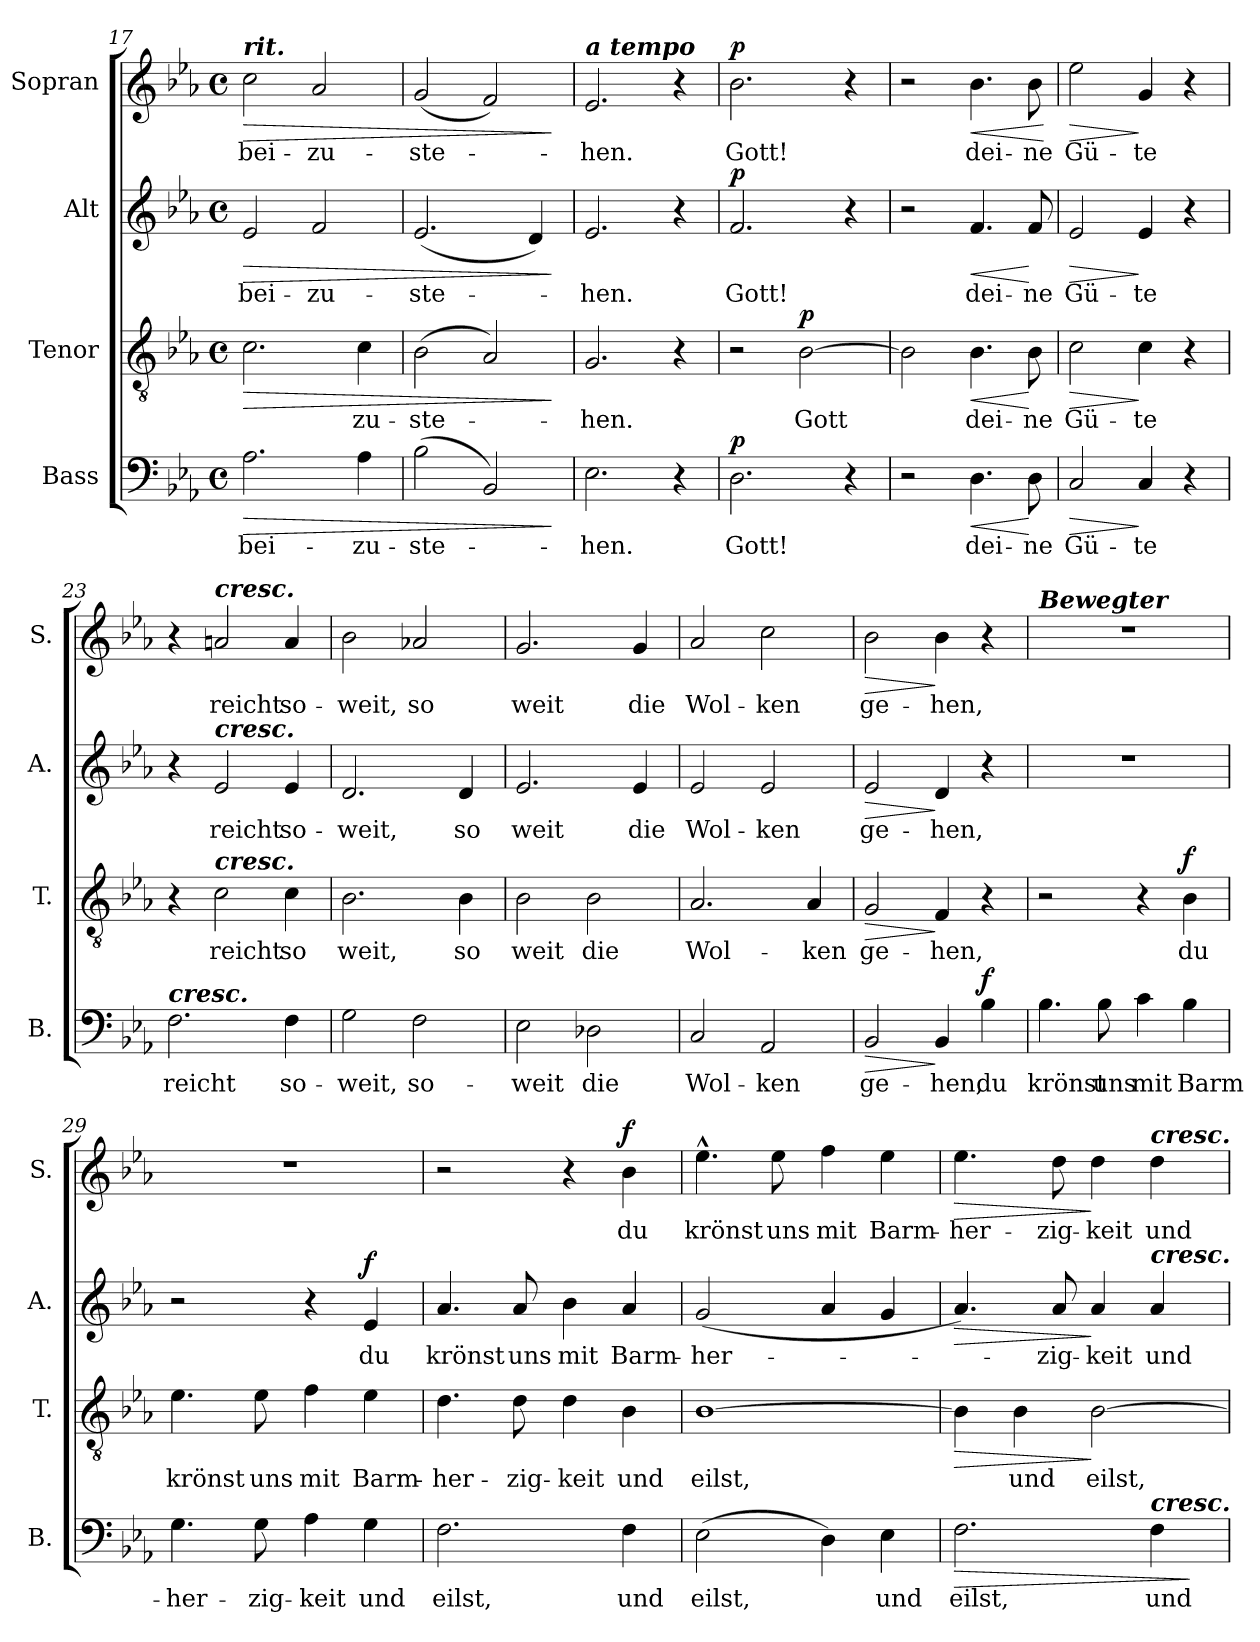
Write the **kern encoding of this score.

**kern	**text	**dynam	**kern	**text	**dynam	**kern	**text	**dynam	**kern	**text	**dynam
*part4	*part4	*part4	*part3	*part3	*part3	*part2	*part2	*part2	*part1	*part1	*part1
*staff4	*staff4	*staff4	*staff3	*staff3	*staff3	*staff2	*staff2	*staff2	*staff1	*staff1	*staff1
*I"Bass	*	*	*I"Tenor	*	*	*I"Alt	*	*	*I"Sopran	*	*
*I'B.	*	*	*I'T.	*	*	*I'A.	*	*	*I'S.	*	*
*clefF4	*	*	*clefGv2	*	*	*clefG2	*	*	*clefG2	*	*
*k[b-e-a-]	*	*	*k[b-e-a-]	*	*	*k[b-e-a-]	*	*	*k[b-e-a-]	*	*
*E-:	*	*	*E-:	*	*	*E-:	*	*	*E-:	*	*
*M4/4	*	*	*M4/4	*	*	*M4/4	*	*	*M4/4	*	*
*met(c)	*	*	*met(c)	*	*	*met(c)	*	*	*met(c)	*	*
=17	=17	=17	=17	=17	=17	=17	=17	=17	=17	=17	=17
!	!	!	!	!	!	!	!	!	!LO:TX:a:Bi:t=rit.	!	!
!	!LO:LY:b	!LO:HP:b	!	!	!LO:HP:b	!	!LO:LY:b	!LO:HP:b	!	!LO:LY:b	!LO:HP:b
2.A-\	bei-	>	2.c\	.	>	2e-/	bei-	>	2cc\	bei-	>
!	!	!	!	!	!	!	!LO:LY:b	!	!	!LO:LY:b	!
.	.	.	.	.	.	2f/	-zu-	.	2a-/	-zu-	.
!	!LO:LY:b	!	!	!LO:LY:b	!	!	!	!	!	!	!
4A-\	-zu-	.	4c\	-zu-	.	.	.	.	.	.	.
=18	=18	=18	=18	=18	=18	=18	=18	=18	=18	=18	=18
!	!LO:LY:b	!	!	!LO:LY:b	!	!	!LO:LY:b	!	!	!LO:LY:b	!
(>2B-\	-ste-	.	(>2B-\	-ste-	.	(<2.e-/	-ste-	.	(<2g/	-ste-	.
2BB-/)	.	.	2A-/)	.	.	.	.	.	2f/)	.	.
.	.	.	.	.	.	4d/)	.	.	.	.	.
.	.	]	.	.	]	.	.	]	.	.	]
=19	=19	=19	=19	=19	=19	=19	=19	=19	=19	=19	=19
!	!	!	!	!	!	!	!	!	!LO:TX:a:Bi:t=a tempo	!	!
!	!LO:LY:b	!	!	!LO:LY:b	!	!	!LO:LY:b	!	!	!LO:LY:b	!
2.E-\	-hen.	.	2.G/	-hen.	.	2.e-/	-hen.	.	2.e-/	-hen.	.
4r	.	.	4r	.	.	4r	.	.	4r	.	.
=20	=20	=20	=20	=20	=20	=20	=20	=20	=20	=20	=20
!	!LO:LY:b	!LO:DY:a	!	!	!	!	!LO:LY:b	!LO:DY:a	!	!LO:LY:b	!LO:DY:a
2.D\	Gott!	p	2r	.	.	2.f/	Gott!	p	2.b-\	Gott!	p
!	!	!	!	!LO:LY:b	!LO:DY:a	!	!	!	!	!	!
.	.	.	[2B-\	Gott	p	.	.	.	.	.	.
4r	.	.	.	.	.	4r	.	.	4r	.	.
!!LO:PB:g=z
=21	=21	=21	=21	=21	=21	=21	=21	=21	=21	=21	=21
2r	.	.	2B-\]	.	.	2r	.	.	2r	.	.
!	!LO:LY:b	!LO:HP:b	!	!LO:LY:b	!LO:HP:b	!	!LO:LY:b	!LO:HP:b	!	!LO:LY:b	!LO:HP:b
4.D\	dei-	<	4.B-\	dei-	<	4.f/	dei-	<	4.b-\	dei-	<
!	!LO:LY:b	!	!	!LO:LY:b	!	!	!LO:LY:b	!	!	!LO:LY:b	!
8D\	-ne	[	8B-\	-ne	[	8f/	-ne	[	8b-\	-ne	.
.	.	.	.	.	.	.	.	.	.	.	[
=22	=22	=22	=22	=22	=22	=22	=22	=22	=22	=22	=22
!	!LO:LY:b	!LO:HP:b	!	!LO:LY:b	!LO:HP:b	!	!LO:LY:b	!LO:HP:b	!	!LO:LY:b	!LO:HP:b
2C/	Gü-	>	2c\	Gü-	>	2e-/	Gü-	>	2ee-\	Gü-	>
!	!LO:LY:b	!	!	!LO:LY:b	!	!	!LO:LY:b	!	!	!LO:LY:b	!
4C/	-te	]	4c\	-te	]	4e-/	-te	]	4g/	-te	]
4r	.	.	4r	.	.	4r	.	.	4r	.	.
=23	=23	=23	=23	=23	=23	=23	=23	=23	=23	=23	=23
!LO:TX:a:Bi:t=cresc.	!	!	!	!	!	!	!	!	!	!	!
!	!LO:LY:b	!	!	!	!	!	!	!	!	!	!
2.F\	reicht	.	4r	.	.	4r	.	.	4r	.	.
!	!	!	!	!	!	!	!	!	!LO:TX:a:Bi:t=cresc.	!	!
!	!	!	!	!	!	!LO:TX:a:Bi:t=cresc.	!	!	!	!	!
!	!	!	!LO:TX:a:Bi:t=cresc.	!	!	!	!	!	!	!	!
!	!	!	!	!LO:LY:b	!	!	!LO:LY:b	!	!	!LO:LY:b	!
.	.	.	2c\	reicht	.	2e-/	reicht	.	2an/	reicht	.
!	!LO:LY:b	!	!	!LO:LY:b	!	!	!LO:LY:b	!	!	!LO:LY:b	!
4F\	so-	.	4c\	so	.	4e-/	so-	.	4a/	so-	.
=24	=24	=24	=24	=24	=24	=24	=24	=24	=24	=24	=24
!	!LO:LY:b	!	!	!LO:LY:b	!	!	!LO:LY:b	!	!	!LO:LY:b	!
2G\	-weit,	.	2.B-\	weit,	.	2.d/	-weit,	.	2b-\	-weit,	.
!	!LO:LY:b	!	!	!	!	!	!	!	!	!LO:LY:b	!
2F\	so-	.	.	.	.	.	.	.	2a-X/	so	.
!	!	!	!	!LO:LY:b	!	!	!LO:LY:b	!	!	!	!
.	.	.	4B-\	so	.	4d/	so	.	.	.	.
=25	=25	=25	=25	=25	=25	=25	=25	=25	=25	=25	=25
!	!LO:LY:b	!	!	!LO:LY:b	!	!	!LO:LY:b	!	!	!LO:LY:b	!
2E-\	-weit	.	2B-\	weit	.	2.e-/	weit	.	2.g/	weit	.
!	!LO:LY:b	!	!	!LO:LY:b	!	!	!	!	!	!	!
2D-X\	die	.	2B-\	die	.	.	.	.	.	.	.
!	!	!	!	!	!	!	!LO:LY:b	!	!	!LO:LY:b	!
.	.	.	.	.	.	4e-/	die	.	4g/	die	.
=26	=26	=26	=26	=26	=26	=26	=26	=26	=26	=26	=26
!	!LO:LY:b	!	!	!LO:LY:b	!	!	!LO:LY:b	!	!	!LO:LY:b	!
2C/	Wol-	.	2.A-/	Wol-	.	2e-/	Wol-	.	2a-/	Wol-	.
!	!LO:LY:b	!	!	!	!	!	!LO:LY:b	!	!	!LO:LY:b	!
2AA-/	-ken	.	.	.	.	2e-/	-ken	.	2cc\	-ken	.
!	!	!	!	!LO:LY:b	!	!	!	!	!	!	!
.	.	.	4A-/	-ken	.	.	.	.	.	.	.
=27	=27	=27	=27	=27	=27	=27	=27	=27	=27	=27	=27
!	!LO:LY:b	!LO:HP:b	!	!LO:LY:b	!LO:HP:b	!	!LO:LY:b	!LO:HP:b	!	!LO:LY:b	!LO:HP:b
2BB-/	ge-	>	2G/	ge-	>	2e-/	ge-	>	2b-\	ge-	>
!	!LO:LY:b	!	!	!LO:LY:b	!	!	!LO:LY:b	!	!	!LO:LY:b	!
4BB-/	-hen,	]	4F/	-hen,	]	4d/	-hen,	]	4b-\	-hen,	]
!	!LO:LY:b	!LO:DY:a	!	!	!	!	!	!	!	!	!
4B-\	du	f	4r	.	.	4r	.	.	4r	.	.
!!LO:LB:g=z
=28	=28	=28	=28	=28	=28	=28	=28	=28	=28	=28	=28
!	!	!	!	!	!	!	!	!	!LO:TX:a:Bi:t=Bewegter	!	!
!	!LO:LY:b	!	!	!	!	!	!	!	!	!	!
4.B-\	krönst	.	2r	.	.	1r	.	.	1r	.	.
!	!LO:LY:b	!	!	!	!	!	!	!	!	!	!
8B-\	uns	.	.	.	.	.	.	.	.	.	.
!	!LO:LY:b	!	!	!	!	!	!	!	!	!	!
4c\	mit	.	4r	.	.	.	.	.	.	.	.
!	!LO:LY:b	!	!	!LO:LY:b	!LO:DY:a	!	!	!	!	!	!
4B-\	Barm-	.	4B-\	du	f	.	.	.	.	.	.
=29	=29	=29	=29	=29	=29	=29	=29	=29	=29	=29	=29
!	!LO:LY:b	!	!	!LO:LY:b	!	!	!	!	!	!	!
4.G\	-her-	.	4.e-\	krönst	.	2r	.	.	1r	.	.
!	!LO:LY:b	!	!	!LO:LY:b	!	!	!	!	!	!	!
8G\	-zig-	.	8e-\	uns	.	.	.	.	.	.	.
!	!LO:LY:b	!	!	!LO:LY:b	!	!	!	!	!	!	!
4A-\	-keit	.	4f\	mit	.	4r	.	.	.	.	.
!	!LO:LY:b	!	!	!LO:LY:b	!	!	!LO:LY:b	!LO:DY:a	!	!	!
4G\	und	.	4e-\	Barm-	.	4e-/	du	f	.	.	.
=30	=30	=30	=30	=30	=30	=30	=30	=30	=30	=30	=30
!	!LO:LY:b	!	!	!LO:LY:b	!	!	!LO:LY:b	!	!	!	!
2.F\	eilst,	.	4.d\	-her-	.	4.a-/	krönst	.	2r	.	.
!	!	!	!	!LO:LY:b	!	!	!LO:LY:b	!	!	!	!
.	.	.	8d\	-zig-	.	8a-/	uns	.	.	.	.
!	!	!	!	!LO:LY:b	!	!	!LO:LY:b	!	!	!	!
.	.	.	4d\	-keit	.	4b-\	mit	.	4r	.	.
!	!LO:LY:b	!	!	!LO:LY:b	!	!	!LO:LY:b	!	!	!LO:LY:b	!LO:DY:a
4F\	und	.	4B-\	und	.	4a-/	Barm-	.	4b-\	du	f
=31	=31	=31	=31	=31	=31	=31	=31	=31	=31	=31	=31
!	!LO:LY:b	!	!	!LO:LY:b	!	!	!LO:LY:b	!	!	!LO:LY:b	!
(>2E-\	eilst,	.	[1B-	eilst,	.	(<2g/	-her-	.	4.ee-^^>\	krönst	.
!	!	!	!	!	!	!	!	!	!	!LO:LY:b	!
.	.	.	.	.	.	.	.	.	8ee-\	uns	.
!	!	!	!	!	!	!	!	!	!	!LO:LY:b	!
4D\)	.	.	.	.	.	4a-/	.	.	4ff\	mit	.
!	!LO:LY:b	!	!	!	!	!	!	!	!	!LO:LY:b	!
4E-\	und	.	.	.	.	4g/	.	.	4ee-\	Barm-	.
=32	=32	=32	=32	=32	=32	=32	=32	=32	=32	=32	=32
!	!LO:LY:b	!LO:HP:b	!	!	!LO:HP:b	!	!	!LO:HP:b	!	!LO:LY:b	!LO:HP:b
2.F\	eilst,	>	4B-\]	.	>	4.a-/)	.	>	4.ee-\	-her-	>
!	!	!	!	!LO:LY:b	!	!	!	!	!	!	!
.	.	.	4B-\	und	.	.	.	.	.	.	.
!	!	!	!	!	!	!	!LO:LY:b	!	!	!LO:LY:b	!
.	.	.	.	.	.	8a-/	-zig-	.	8dd\	-zig-	.
!	!	!	!	!LO:LY:b	!	!	!LO:LY:b	!	!	!LO:LY:b	!
.	.	.	[2B-\	eilst,	]	4a-/	-keit	]	4dd\	-keit	]
!	!	!	!	!	!	!	!	!	!LO:TX:a:Bi:t=cresc.	!	!
!	!	!	!	!	!	!LO:TX:a:Bi:t=cresc.	!	!	!	!	!
!LO:TX:a:Bi:t=cresc.	!	!	!	!	!	!	!	!	!	!	!
!	!LO:LY:b	!	!	!	!	!	!LO:LY:b	!	!	!LO:LY:b	!
4F\	und	.	.	.	.	4a-/	und	.	4dd\	und	.
.	.	]	.	.	.	.	.	.	.	.	.
=	=	=	=	=	=	=	=	=	=	=	=
*-	*-	*-	*-	*-	*-	*-	*-	*-	*-	*-	*-
